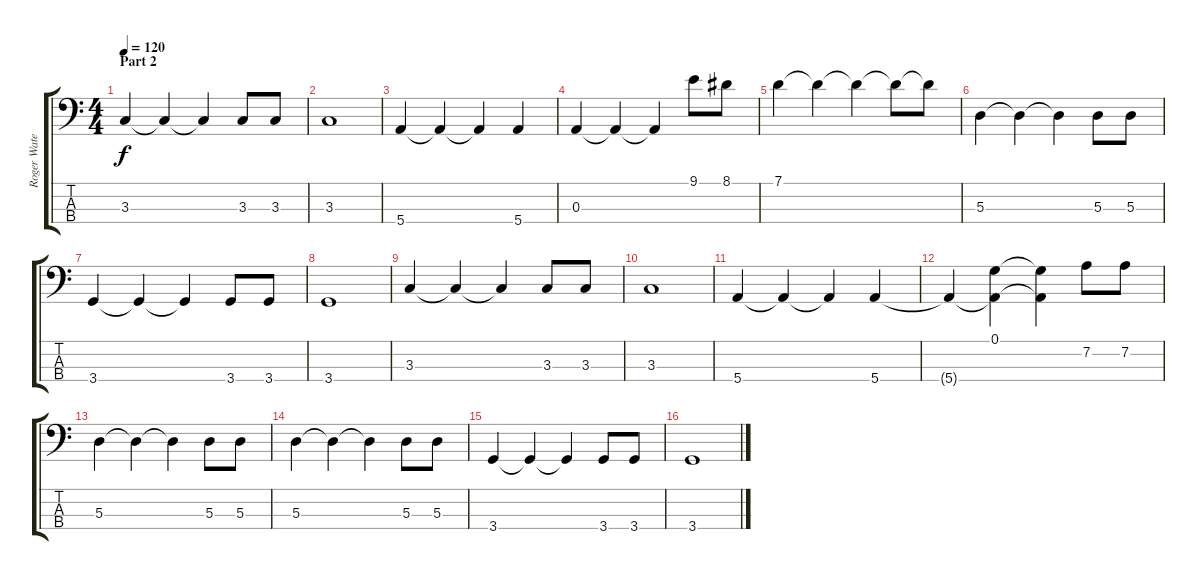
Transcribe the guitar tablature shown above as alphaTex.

\track ("Roger Waters (Bass)" "Roger Wate") {instrument electricbasspick}
\staff {score tabs}
\tuning (G2 D2 A1 E1) {hide}
\ts (4 4)
\section ("" "Part 2")
\tempo 120
\clef f4
\ks c
3.3.4{dy f} 3.3{t}.4 3.3{t}.4 3.3.8 3.3.8 |
3.3.1 |
5.4.4 5.4{t}.4 5.4{t}.4 5.4.4 |
0.3.4 0.3{t}.4 0.3{t}.4 9.1.8 8.1.8 |
7.1.4 7.1{t}.4 7.1{t}.4 7.1{t}.8 7.1{t}.8 |
5.3.4 5.3{t}.4 5.3{t}.4 5.3.8 5.3.8 |
3.4.4 3.4{t}.4 3.4{t}.4 3.4.8 3.4.8 |
3.4.1 |
3.3.4 3.3{t}.4 3.3{t}.4 3.3.8 3.3.8 |
3.3.1 |
5.4.4 5.4{t}.4 5.4{t}.4 5.4.4 |
5.4{t}.4 (0.1 5.4{t}).4 (0.1{t} 5.4{t}).4 7.2.8 7.2.8 |
5.3.4 5.3{t}.4 5.3{t}.4 5.3.8 5.3.8 |
5.3.4 5.3{t}.4 5.3{t}.4 5.3.8 5.3.8 |
3.4.4 3.4{t}.4 3.4{t}.4 3.4.8 3.4.8 |
3.4.1
